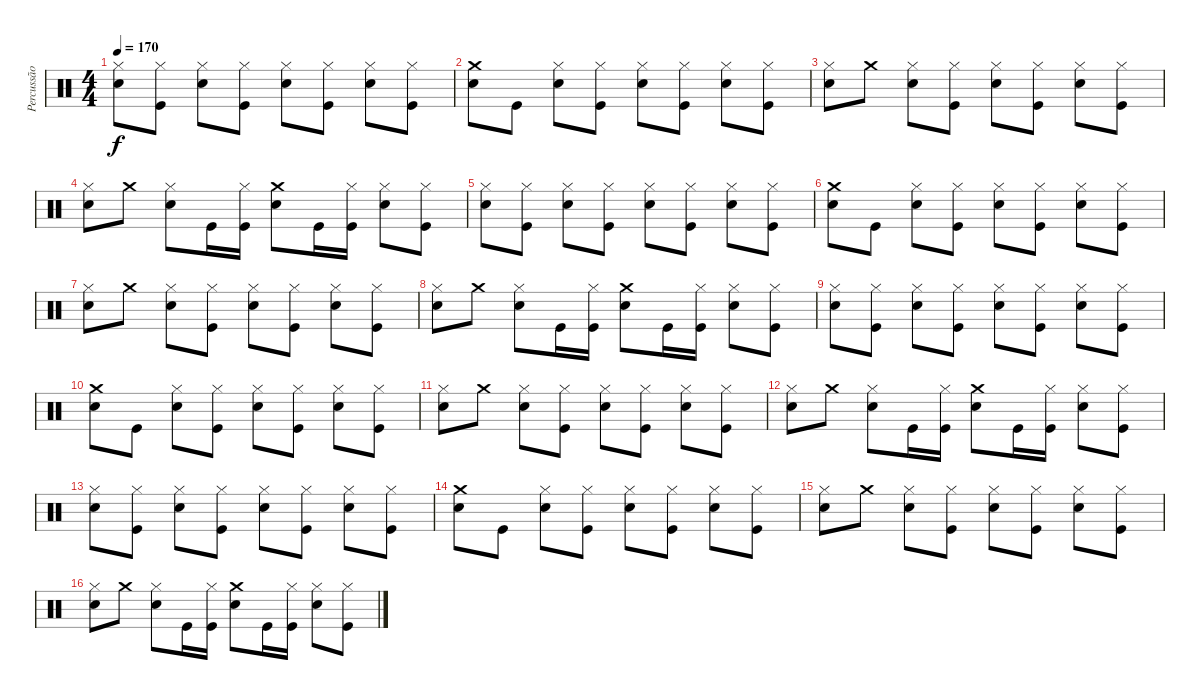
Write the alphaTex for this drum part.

\track ("Percussão" "Percussão") {instrument percussion}
\staff {score}
\articulation defaults
\ts (4 4)
\tempo 170
\clef neutral
\ks c
("Hi-Hat (closed)" "Snare (hit) 2").8{dy f} ("Hi-Hat (closed)" "Kick (hit)").8 ("Hi-Hat (closed)" "Snare (hit) 2").8 ("Hi-Hat (closed)" "Kick (hit)").8 ("Hi-Hat (closed)" "Snare (hit) 2").8 ("Hi-Hat (closed)" "Kick (hit)").8 ("Hi-Hat (closed)" "Snare (hit) 2").8 ("Hi-Hat (closed)" "Kick (hit)").8 |
("Crash medium (hit)" "Snare (hit) 2").8 "Kick (hit)".8 ("Hi-Hat (closed)" "Snare (hit) 2").8 ("Hi-Hat (closed)" "Kick (hit)").8 ("Hi-Hat (closed)" "Snare (hit) 2").8 ("Hi-Hat (closed)" "Kick (hit)").8 ("Hi-Hat (closed)" "Snare (hit) 2").8 ("Hi-Hat (closed)" "Kick (hit)").8 |
("Hi-Hat (closed)" "Snare (hit) 2").8 "Crash medium (hit)".8 ("Hi-Hat (closed)" "Snare (hit) 2").8 ("Hi-Hat (closed)" "Kick (hit)").8 ("Hi-Hat (closed)" "Snare (hit) 2").8 ("Hi-Hat (closed)" "Kick (hit)").8 ("Hi-Hat (closed)" "Snare (hit) 2").8 ("Hi-Hat (closed)" "Kick (hit)").8 |
("Hi-Hat (closed)" "Snare (hit) 2").8 "Crash medium (hit)".8 ("Hi-Hat (closed)" "Snare (hit) 2").8 "Kick (hit)".16 ("Hi-Hat (closed)" "Kick (hit)").16 ("Crash medium (hit)" "Snare (hit) 2").8 "Kick (hit)".16 ("Hi-Hat (closed)" "Kick (hit)").16 ("Hi-Hat (closed)" "Snare (hit) 2").8 ("Hi-Hat (closed)" "Kick (hit)").8 |
("Hi-Hat (closed)" "Snare (hit) 2").8 ("Hi-Hat (closed)" "Kick (hit)").8 ("Hi-Hat (closed)" "Snare (hit) 2").8 ("Hi-Hat (closed)" "Kick (hit)").8 ("Hi-Hat (closed)" "Snare (hit) 2").8 ("Hi-Hat (closed)" "Kick (hit)").8 ("Hi-Hat (closed)" "Snare (hit) 2").8 ("Hi-Hat (closed)" "Kick (hit)").8 |
("Crash medium (hit)" "Snare (hit) 2").8 "Kick (hit)".8 ("Hi-Hat (closed)" "Snare (hit) 2").8 ("Hi-Hat (closed)" "Kick (hit)").8 ("Hi-Hat (closed)" "Snare (hit) 2").8 ("Hi-Hat (closed)" "Kick (hit)").8 ("Hi-Hat (closed)" "Snare (hit) 2").8 ("Hi-Hat (closed)" "Kick (hit)").8 |
("Hi-Hat (closed)" "Snare (hit) 2").8 "Crash medium (hit)".8 ("Hi-Hat (closed)" "Snare (hit) 2").8 ("Hi-Hat (closed)" "Kick (hit)").8 ("Hi-Hat (closed)" "Snare (hit) 2").8 ("Hi-Hat (closed)" "Kick (hit)").8 ("Hi-Hat (closed)" "Snare (hit) 2").8 ("Hi-Hat (closed)" "Kick (hit)").8 |
("Hi-Hat (closed)" "Snare (hit) 2").8 "Crash medium (hit)".8 ("Hi-Hat (closed)" "Snare (hit) 2").8 "Kick (hit)".16 ("Hi-Hat (closed)" "Kick (hit)").16 ("Crash medium (hit)" "Snare (hit) 2").8 "Kick (hit)".16 ("Hi-Hat (closed)" "Kick (hit)").16 ("Hi-Hat (closed)" "Snare (hit) 2").8 ("Hi-Hat (closed)" "Kick (hit)").8 |
("Hi-Hat (closed)" "Snare (hit) 2").8 ("Hi-Hat (closed)" "Kick (hit)").8 ("Hi-Hat (closed)" "Snare (hit) 2").8 ("Hi-Hat (closed)" "Kick (hit)").8 ("Hi-Hat (closed)" "Snare (hit) 2").8 ("Hi-Hat (closed)" "Kick (hit)").8 ("Hi-Hat (closed)" "Snare (hit) 2").8 ("Hi-Hat (closed)" "Kick (hit)").8 |
("Crash medium (hit)" "Snare (hit) 2").8 "Kick (hit)".8 ("Hi-Hat (closed)" "Snare (hit) 2").8 ("Hi-Hat (closed)" "Kick (hit)").8 ("Hi-Hat (closed)" "Snare (hit) 2").8 ("Hi-Hat (closed)" "Kick (hit)").8 ("Hi-Hat (closed)" "Snare (hit) 2").8 ("Hi-Hat (closed)" "Kick (hit)").8 |
("Hi-Hat (closed)" "Snare (hit) 2").8 "Crash medium (hit)".8 ("Hi-Hat (closed)" "Snare (hit) 2").8 ("Hi-Hat (closed)" "Kick (hit)").8 ("Hi-Hat (closed)" "Snare (hit) 2").8 ("Hi-Hat (closed)" "Kick (hit)").8 ("Hi-Hat (closed)" "Snare (hit) 2").8 ("Hi-Hat (closed)" "Kick (hit)").8 |
("Hi-Hat (closed)" "Snare (hit) 2").8 "Crash medium (hit)".8 ("Hi-Hat (closed)" "Snare (hit) 2").8 "Kick (hit)".16 ("Hi-Hat (closed)" "Kick (hit)").16 ("Crash medium (hit)" "Snare (hit) 2").8 "Kick (hit)".16 ("Hi-Hat (closed)" "Kick (hit)").16 ("Hi-Hat (closed)" "Snare (hit) 2").8 ("Hi-Hat (closed)" "Kick (hit)").8 |
("Hi-Hat (closed)" "Snare (hit) 2").8 ("Hi-Hat (closed)" "Kick (hit)").8 ("Hi-Hat (closed)" "Snare (hit) 2").8 ("Hi-Hat (closed)" "Kick (hit)").8 ("Hi-Hat (closed)" "Snare (hit) 2").8 ("Hi-Hat (closed)" "Kick (hit)").8 ("Hi-Hat (closed)" "Snare (hit) 2").8 ("Hi-Hat (closed)" "Kick (hit)").8 |
("Crash medium (hit)" "Snare (hit) 2").8 "Kick (hit)".8 ("Hi-Hat (closed)" "Snare (hit) 2").8 ("Hi-Hat (closed)" "Kick (hit)").8 ("Hi-Hat (closed)" "Snare (hit) 2").8 ("Hi-Hat (closed)" "Kick (hit)").8 ("Hi-Hat (closed)" "Snare (hit) 2").8 ("Hi-Hat (closed)" "Kick (hit)").8 |
("Hi-Hat (closed)" "Snare (hit) 2").8 "Crash medium (hit)".8 ("Hi-Hat (closed)" "Snare (hit) 2").8 ("Hi-Hat (closed)" "Kick (hit)").8 ("Hi-Hat (closed)" "Snare (hit) 2").8 ("Hi-Hat (closed)" "Kick (hit)").8 ("Hi-Hat (closed)" "Snare (hit) 2").8 ("Hi-Hat (closed)" "Kick (hit)").8 |
("Hi-Hat (closed)" "Snare (hit) 2").8 "Crash medium (hit)".8 ("Hi-Hat (closed)" "Snare (hit) 2").8 "Kick (hit)".16 ("Hi-Hat (closed)" "Kick (hit)").16 ("Crash medium (hit)" "Snare (hit) 2").8 "Kick (hit)".16 ("Hi-Hat (closed)" "Kick (hit)").16 ("Hi-Hat (closed)" "Snare (hit) 2").8 ("Hi-Hat (closed)" "Kick (hit)").8
